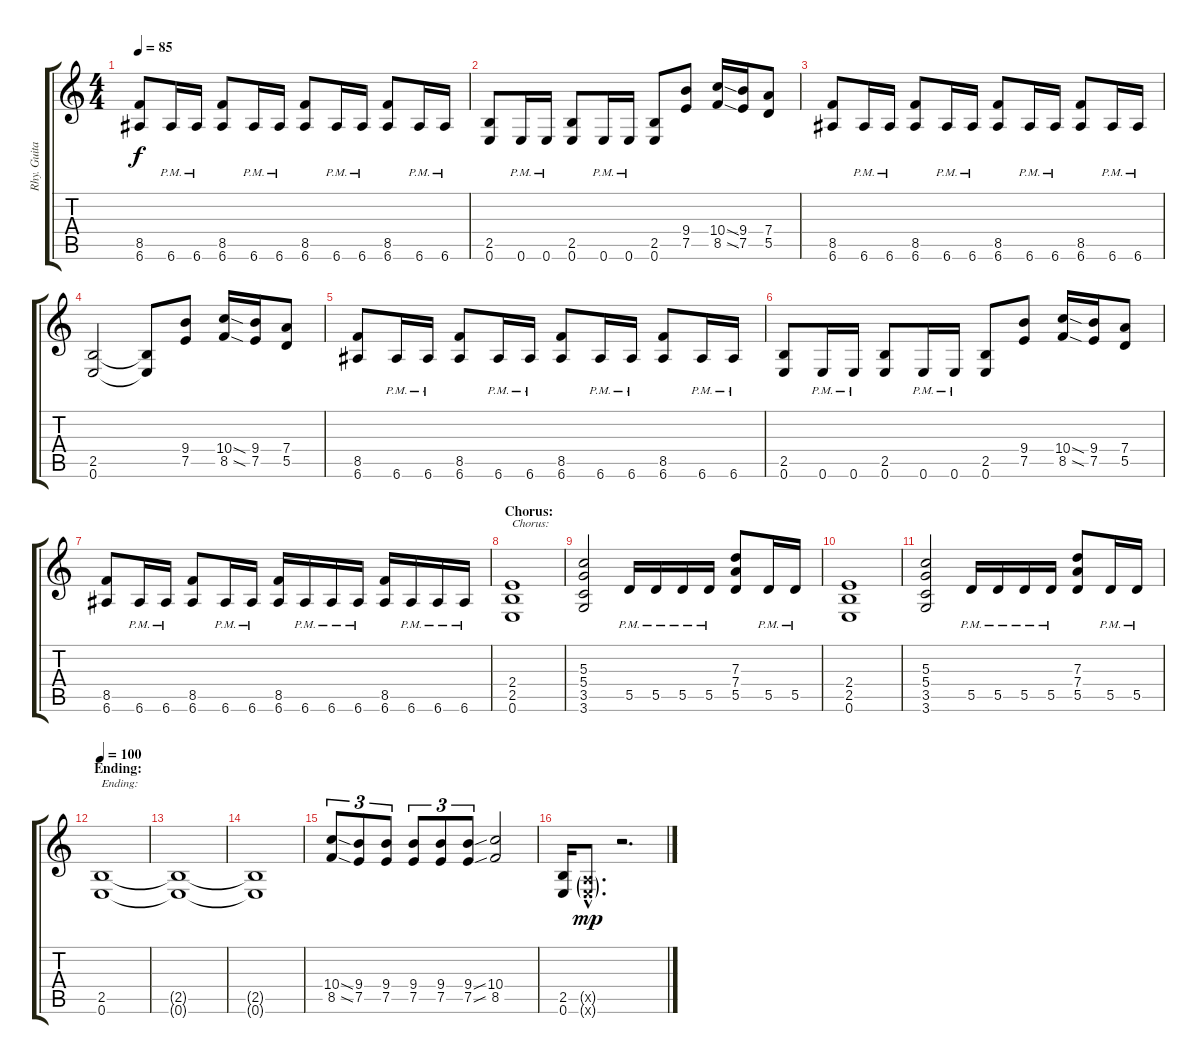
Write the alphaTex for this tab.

\track ("Rhy. Guitar 1" "Rhy. Guita") {instrument distortionguitar}
\staff {score tabs}
\tuning (E4 B3 G3 D3 A2 E2) {hide}
\ts (4 4)
\tempo 85
\clef g2
\ks c
(8.5 6.6).8{dy f} 6.6{pm}.16 6.6{pm}.16 (8.5 6.6).8 6.6{pm}.16 6.6{pm}.16 (8.5 6.6).8 6.6{pm}.16 6.6{pm}.16 (8.5 6.6).8 6.6{pm}.16 6.6{pm}.16 |
(2.5 0.6).8 0.6{pm}.16 0.6{pm}.16 (2.5 0.6).8 0.6{pm}.16 0.6{pm}.16 (2.5 0.6).8 (9.4 7.5).8 (10.4{sod} 8.5{sod}).16 (9.4 7.5).16 (7.4 5.5).8 |
(8.5 6.6).8 6.6{pm}.16 6.6{pm}.16 (8.5 6.6).8 6.6{pm}.16 6.6{pm}.16 (8.5 6.6).8 6.6{pm}.16 6.6{pm}.16 (8.5 6.6).8 6.6{pm}.16 6.6{pm}.16 |
(2.5 0.6).2 (2.5{t} 0.6{t}).8 (9.4 7.5).8 (10.4{sod} 8.5{sod}).16 (9.4 7.5).16 (7.4 5.5).8 |
(8.5 6.6).8 6.6{pm}.16 6.6{pm}.16 (8.5 6.6).8 6.6{pm}.16 6.6{pm}.16 (8.5 6.6).8 6.6{pm}.16 6.6{pm}.16 (8.5 6.6).8 6.6{pm}.16 6.6{pm}.16 |
(2.5 0.6).8 0.6{pm}.16 0.6{pm}.16 (2.5 0.6).8 0.6{pm}.16 0.6{pm}.16 (2.5 0.6).8 (9.4 7.5).8 (10.4{sod} 8.5{sod}).16 (9.4 7.5).16 (7.4 5.5).8 |
(8.5 6.6).8 6.6{pm}.16 6.6{pm}.16 (8.5 6.6).8 6.6{pm}.16 6.6{pm}.16 (8.5 6.6).16 6.6{pm}.16 6.6{pm}.16 6.6{pm}.16 (8.5 6.6).16 6.6{pm}.16 6.6{pm}.16 6.6{pm}.16 |
\section ("" "Chorus:")
(2.4 2.5 0.6).1{txt "Chorus:"} |
(5.3 5.4 3.5 3.6).2 5.5{pm}.16 5.5{pm}.16 5.5{pm}.16 5.5{pm}.16 (7.3 7.4 5.5).8 5.5{pm}.16 5.5{pm}.16 |
(2.4 2.5 0.6).1 |
(5.3 5.4 3.5 3.6).2 5.5{pm}.16 5.5{pm}.16 5.5{pm}.16 5.5{pm}.16 (7.3 7.4 5.5).8 5.5{pm}.16 5.5{pm}.16 |
\section ("" "Ending:")
\tempo 100
(2.5 0.6).1{txt "Ending:"} |
(2.5{t} 0.6{t}).1 |
(2.5{t} 0.6{t}).1 |
(10.4{sod} 8.5{sod}).8{tu (3 2)} (9.4 7.5).8{tu (3 2)} (9.4 7.5).8{tu (3 2)} (9.4 7.5).8{tu (3 2)} (9.4 7.5).8{tu (3 2)} (9.4{sou} 7.5{sou}).8{tu (3 2)} (10.4 8.5).2 |
(2.5 0.6).16 (0.5{g hac x} 0.6{g hac x}).8{d dy mp} r.2{d}
